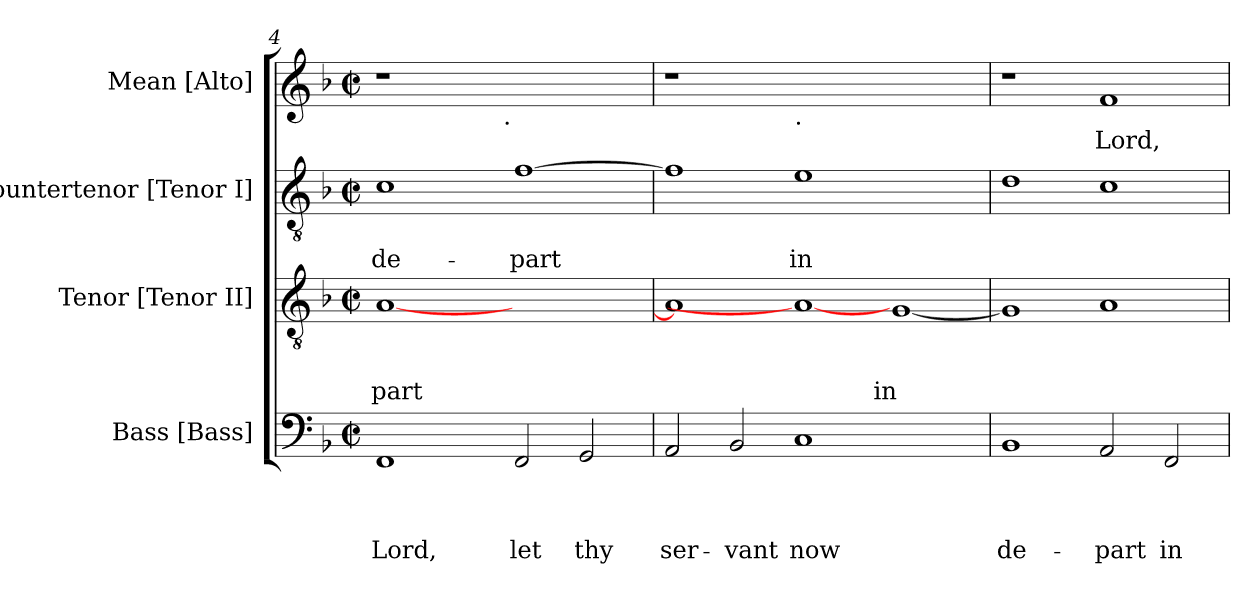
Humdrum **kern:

**kern	**text	**text	**text	**text	**kern	**text	**text	**text	**kern	**text	**text	**kern	**text
*part4	*part4	*part4	*part4	*part4	*part3	*part3	*part3	*part3	*part2	*part2	*part2	*part1	*part1
*staff4	*staff4	*staff4	*staff4	*staff4	*staff3	*staff3	*staff3	*staff3	*staff2	*staff2	*staff2	*staff1	*staff1
*I"Bass [Bass]	*	*	*	*	*I"Tenor [Tenor II]	*	*	*	*I"Countertenor [Tenor I]	*	*	*I"Mean [Alto]	*
*clefF4	*	*	*	*	*clefGv2	*	*	*	*clefGv2	*	*	*clefG2	*
*k[b-]	*	*	*	*	*k[b-]	*	*	*	*k[b-]	*	*	*k[b-]	*
*F:	*	*	*	*	*F:	*	*	*	*F:	*	*	*F:	*
*M2/2	*	*	*	*	*M2/2	*	*	*	*M2/2	*	*	*M2/2	*
*met(c|)	*	*	*	*	*met(c|)	*	*	*	*met(c|)	*	*	*met(c|)	*
=4	=4	=4	=4	=4	=4	=4	=4	=4	=4	=4	=4	=4	=4
!	!	!	!	!LO:LY:b	!	!	!	!LO:LY:b	!	!	!LO:LY:b	!	!
*	*	*	*	*	*	*	*	*	*	*	*	*^	*
1FF	.	.	.	Lord,	[<1A	.	.	-part	1c	.	de-	1r	2ryy	.
.	.	.	.	.	.	.	.	.	.	.	.	.	4...ryy	.
!	!	!	!	!	!	!	!	!	!	!	!	!	!LO:TX:b:t=.	!
.	.	.	.	.	.	.	.	.	.	.	.	.	1ryy	.
!	!	!	!	!LO:LY:b	!	!	!	!	!	!	!LO:LY:b	!	!	!
2FF/	.	.	.	let	1ryy	.	.	.	[<1f	.	-part	1ryy	.	.
!	!	!	!	!LO:LY:b	!	!	!	!	!	!	!	!	!	!
2GG/	.	.	.	thy	.	.	.	.	.	.	.	.	.	.
.	.	.	.	.	.	.	.	.	.	.	.	.	32ryy	.
!!LO:LB:g=z
=5	=5	=5	=5	=5	=5	=5	=5	=5	=5	=5	=5	=5	=5	=5
!	!	!	!	!LO:LY:b	!	!	!	!	!	!	!	!	!	!
*	*	*	*	*	*	*	*	*	*	*	*	*v	*v	*
2AA/	.	.	.	ser-	1A]	.	.	.	1f]	.	.	1r	.
!	!	!	!	!LO:LY:b	!	!	!	!	!	!	!	!	!
2BB-/	.	.	.	-vant	.	.	.	.	.	.	.	.	.
!	!	!	!	!	!	!	!	!	!	!	!	!LO:TX:b:t=.	!
!	!	!	!	!LO:LY:b	!	!	!	!	!	!	!LO:LY:b	!	!
1C	.	.	.	now	1A_	.	.	.	1e	.	in	0ryy	.
!	!	!	!	!	!	!	!	!LO:LY:b	!	!	!	!	!
1ryy	.	.	.	.	[<1G	.	.	in	1ryy	.	.	.	.
=6	=6	=6	=6	=6	=6	=6	=6	=6	=6	=6	=6	=6	=6
!	!	!	!	!LO:LY:b	!	!	!	!	!	!	!	!	!
1BB-	.	.	.	de-	1G]	.	.	.	1d	.	.	1r	.
!	!	!	!	!LO:LY:b	!	!	!	!	!	!	!	!	!LO:LY:b
2AA/	.	.	.	-part	1A	.	.	.	1c	.	.	1f	Lord,
!	!	!	!	!LO:LY:b	!	!	!	!	!	!	!	!	!
2FF/	.	.	.	in	.	.	.	.	.	.	.	.	.
=	=	=	=	=	=	=	=	=	=	=	=	=	=
*-	*-	*-	*-	*-	*-	*-	*-	*-	*-	*-	*-	*-	*-
